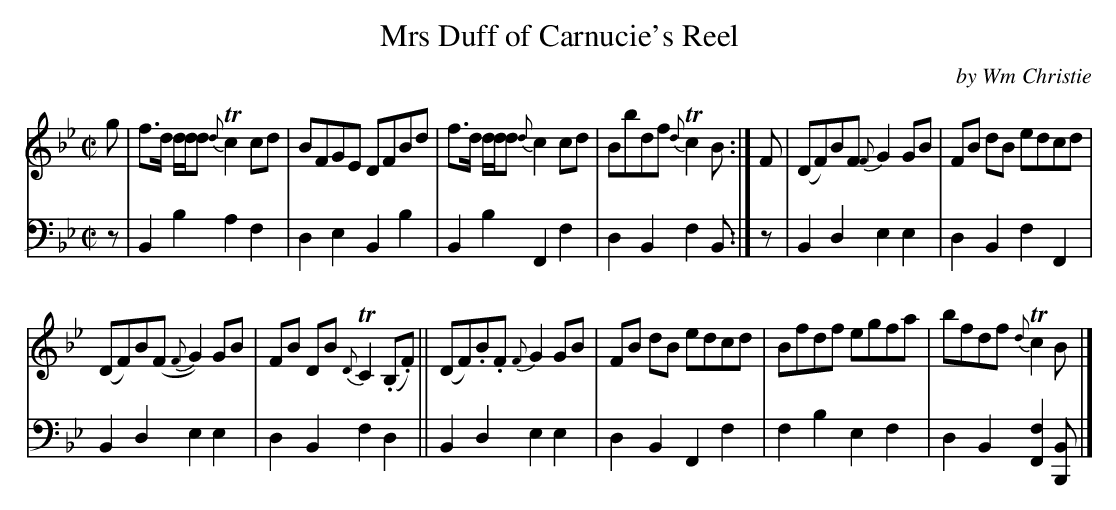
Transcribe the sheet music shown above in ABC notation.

X:1
T: Mrs Duff of Carnucie's Reel
C: by Wm Christie
M: C|
L: 1/8
K: Bb
V: 1 staves=2
g |\
f>d d/d/d {d}Tc2cd | BFGE DFBd | f>d d/d/d {d}c2cd | Bbdf {d}Tc2B :| F | (DF)BF {F}G2GB | FB dB edcd |
(DF)B(F {F}G2)GB | FB DB {D}TC2(.B,.F) || (DF).B.F {F}G2GB | FB dB edcd | Bfdf egfa | bfdf {d}Tc2B |]
V: 2 clef=bass middle=d
z | B2b2 a2f2 | d2e2 B2b2 | B2b2 F2f2 | d2B2 f2B :| z | B2d2 e2e2 | d2B2 f2F2 |
B2d2 e2e2 | d2B2 f2d2 || B2d2 e2e2 | d2B2 F2f2 | f2b2 e2f2 | d2B2 [F2f2][B,B] |]
